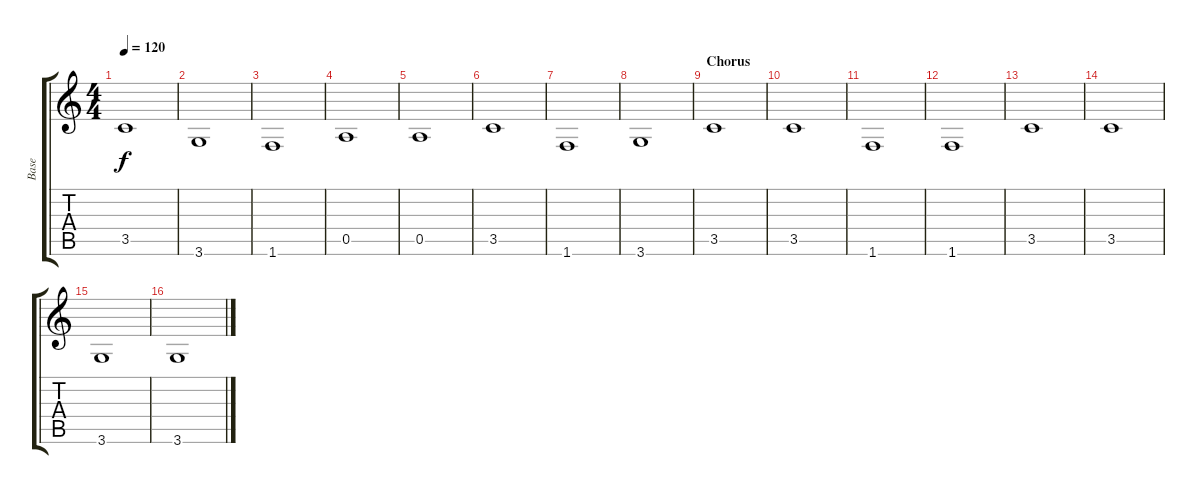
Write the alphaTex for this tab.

\track ("Base" "Base") {instrument electricbassfinger}
\staff {score tabs}
\tuning (E4 B3 G3 D3 A2 E2) {hide}
\ts (4 4)
\tempo 120
\clef g2
\ks c
3.5.1{dy f} |
3.6.1 |
1.6.1 |
0.5.1 |
0.5.1 |
3.5.1 |
1.6.1 |
3.6.1 |
\section ("" "Chorus")
3.5.1 |
3.5.1 |
1.6.1 |
1.6.1 |
3.5.1 |
3.5.1 |
3.6.1 |
3.6.1
